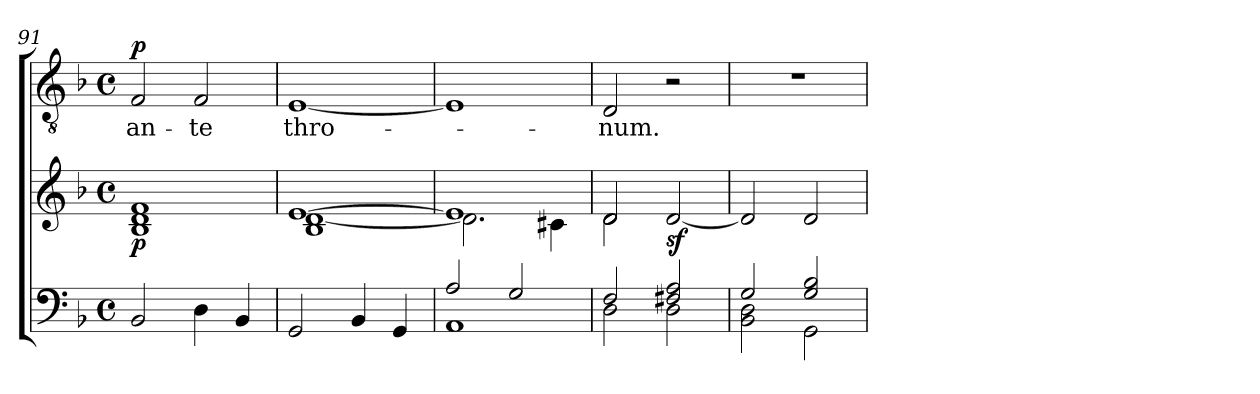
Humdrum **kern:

**kern	**kern	**dynam	**kern	**text	**dynam
*part2	*part2	*part2	*part1	*part1	*part1
*staff3	*staff2	*staff2/3	*staff1	*staff1	*staff1
*clefF4	*clefG2	*	*clefGv2	*	*
*k[b-]	*k[b-]	*	*k[b-]	*	*
*F:	*F:	*	*F:	*	*
*M4/4	*M4/4	*	*M4/4	*	*
*met(c)	*met(c)	*	*met(c)	*	*
=91	=91	=91	=91	=91	=91
*	*^	*	*	*	*
!	!	!	!LO:DY:b	!	!LO:LY:b	!LO:DY:a
2BB-/	1f	1B- 1d	p	2F/	an-	p
!	!	!	!	!	!LO:LY:b	!
4D\	.	.	.	2F/	-te	.
4BB-/	.	.	.	.	.	.
=92	=92	=92	=92	=92	=92	=92
!	!	!	!	!	!LO:LY:b	!
2GG/	[>1e	1B- [<1d	.	[1E	thro-	.
4BB-/	.	.	.	.	.	.
4GG/	.	.	.	.	.	.
=93	=93	=93	=93	=93	=93	=93
*^	*	*	*	*	*	*
2A/	1AA	1e]	2.d\]	.	1E]	.	.
2G/	.	.	.	.	.	.	.
.	.	.	4c#X\	.	.	.	.
=94	=94	=94	=94	=94	=94	=94	=94
!	!	!	!	!	!	!LO:LY:b	!
2F/	2D\	2d/	2d\	.	2D/	-num.	.
!	!	!	!	!LO:DY:b	!	!	!
2F#X/ 2A/	2D\	[<2d/	2ryy	sf	2r	.	.
*	*	*v	*v	*	*	*	*
=95	=95	=95	=95	=95	=95	=95
2G/	2BB-\ 2D\	2d/]	.	1r	.	.
2G/ 2B-/	2GG\	2d/	.	.	.	.
*v	*v	*	*	*	*	*
=	=	=	=	=	=
*-	*-	*-	*-	*-	*-
